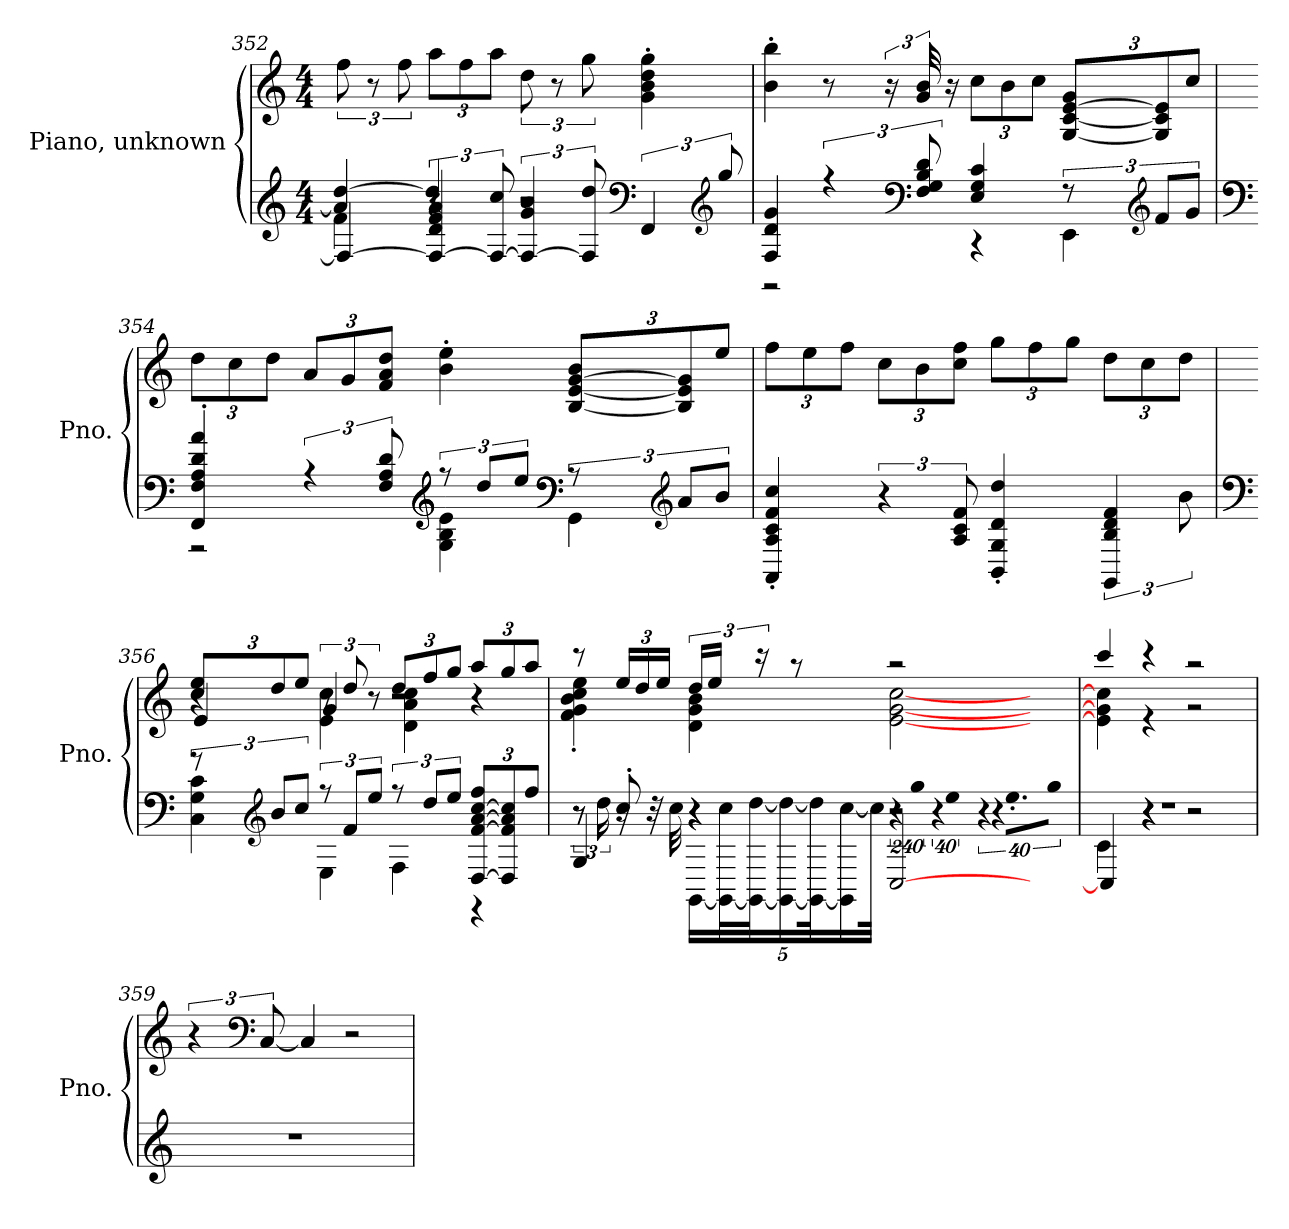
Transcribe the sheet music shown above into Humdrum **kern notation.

**kern	**kern
*part1	*part1
*staff2	*staff1
*I"Piano, unknown	*
*I'Pno.	*
!!LO:LB:g=z
*clefG2	*clefG2
*k[]	*k[]
*M4/4	*M4/4
=352	=352
*^	*
*	*^	*
4F/_	4f\	4a/] [4dd/	12ff\
.	.	.	12r
.	.	.	12ff\
*	*	*	*Xbrackettup
6F/_ 6d/ 6f/ 6a/	4r	4dd/]	12aa\L
.	.	.	12ff\
12F/_ 12cc/	.	.	12aa\J
*	*	*	*brackettup
6F/_ 6g/ 6b/	2r	2r	12dd\
.	.	.	12r
12F/] 12dd/	.	.	12gg\
*clefF4	*	*	*
6FF/	.	.	4g\' 4b\' 4dd\' 4gg\'
*clefG2	*	*	*
12gg/	.	.	.
*	*v	*v	*
=353	=353	=353
4F/ 4d/ 4g/	2r	4b\' 4bb\'
6r	.	8r
.	.	24r
*clefF4	*	*
12F/ 12G/ 12B/ 12d/	.	48g/ 48b/
.	.	16r
*	*	*Xbrackettup
4E/ 4G/ 4c/	4r	12cc\L
.	.	12b\
.	.	12cc\J
12r	4EE\	[12G/ [12c/ [12e/ 12g/L
*clefG2	*	*
12f/L	.	12G/] 12c/] 12e/]
12g/J	.	12cc/J
!!LO:LB:g=z
=354	=354	=354
*clefF4	*	*
4FF/' 4F/' 4A/' 4d/' 4a/'	2r	12dd\L
.	.	12cc\
.	.	12dd\J
6r	.	12a/L
.	.	12g/
12F/ 12A/ 12d/	.	12f/ 12a/ 12dd/J
*clefG2	*	*
12r	4G\ 4B\ 4e\	4b\' 4ee\'
12dd/L	.	.
12ee/J	.	.
*clefF4	*	*
12r	4GG\	[12B/ [12e/ [12g/ 12b/L
*clefG2	*	*
12a/L	.	12B/] 12e/] 12g/]
12b/J	.	12ee/J
*v	*v	*
=355	=355
4AA/' 4A/' 4c/' 4f/' 4cc/'	12ff\L
.	12ee\
.	12ff\J
6r	12cc\L
.	12b\
12A/ 12c/ 12f/	12cc\ 12ff\J
4BB/' 4G/' 4d/' 4dd/'	12gg\L
.	12ff\
.	12gg\J
6GG/ 6B/ 6d/ 6f/	12dd\L
.	12cc\
12b\	12dd\J
!!LO:PB:g=z
=356	=356
*clefF4	*
*^	*^
*	*	*	*^
12r	4C\ 4G\ 4c\	12cc/ 12ee/L	4r	4e/
*clefG2	*	*	*	*
12b/L	.	12dd/	.	.
12cc/J	.	12ee/J	.	.
*	*	*brackettup	*	*
12r	4E\	12r	4e\ 4cc\	4g/
12f/L	.	12dd/	.	.
12ee/J	.	12r	.	.
*	*	*Xbrackettup	*	*
12r	4F\	12dd/L	4d\ 4a\ 4cc\	2r
12dd/L	.	12ff/	.	.
12ee/J	.	12gg/J	.	.
*Xbrackettup	*	*	*	*
[12D/ [12f/ [12a/ [12cc/ 12ff/L	4r	12aa/L	4r	.
12D/] 12f/] 12a/] 12cc/]	.	12gg/	.	.
12ff/J	.	12aa/J	.	.
*	*	*v	*v	*v
=357	=357	=357
*	*brackettup	*
*	*^	*^
8r	12r	4G/	8r	4f\' 4g\' 4b\' 4cc\' 4ee\'
.	24dd\	.	.	.
8cc'/	16r	.	24ee/LL	.
.	.	.	24dd/	.
.	32r	.	.	.
.	.	.	24ee/JJ	.
.	32cc\	.	.	.
*	*Xbrackettup	*	*brackettup	*
4r	[20GG\LL	4r	24dd/LL	4d\ 4g\ 4b\
.	.	.	24ee/JJ	.
.	40GG\_ 40cc\L	.	.	.
.	40GG\_ [40dd\J	.	.	.
.	.	.	24r	.
.	20GG\_ 20dd\_	.	.	.
.	.	.	8r	.
.	40GG\_ 40dd\]K	.	.	.
.	20GG\] [20cc\	.	.	.
.	40cc\JJk]	.	.	.
*	*brackettup	*	*	*
!	!LO:N:vis=16	!	!	!
2r	1920%137r	[2C/	2r	[2e\ [2g\ [2cc\
!	!LO:N:vis=16	!	!	!
.	1920%137gg\	.	.	.
!	!LO:N:vis=32	!	!	!
.	640%23r	.	.	.
!	!LO:N:vis=16	!	!	!
.	1920%137ee\	.	.	.
!	!LO:N:vis=32	!	!	!
.	640%23r	.	.	.
!	!LO:N:vis=32	!	!	!
.	640%23r	.	.	.
!	!LO:N:vis=16.	!	!	!
.	960%103ee'\LL	.	.	.
!	!LO:N:vis=16	!	!	!
.	1920%137gg\JJ	.	.	.
1920ryy	.	1920ryy	1920ryy	1920ryy
=358	=358	=358	=358	=358
1r	4c\	4C/]	4ccc/	4e\] 4g\] 4cc\]
.	4r	4r	4r	4r
.	2r	2r	2r	2r
*v	*v	*v	*	*
*	*v	*v
!!LO:LB:g=z
=359	=359
1r	6r
*	*clefF4
.	[12C/
.	4C/]
.	2r
=	=
*-	*-
